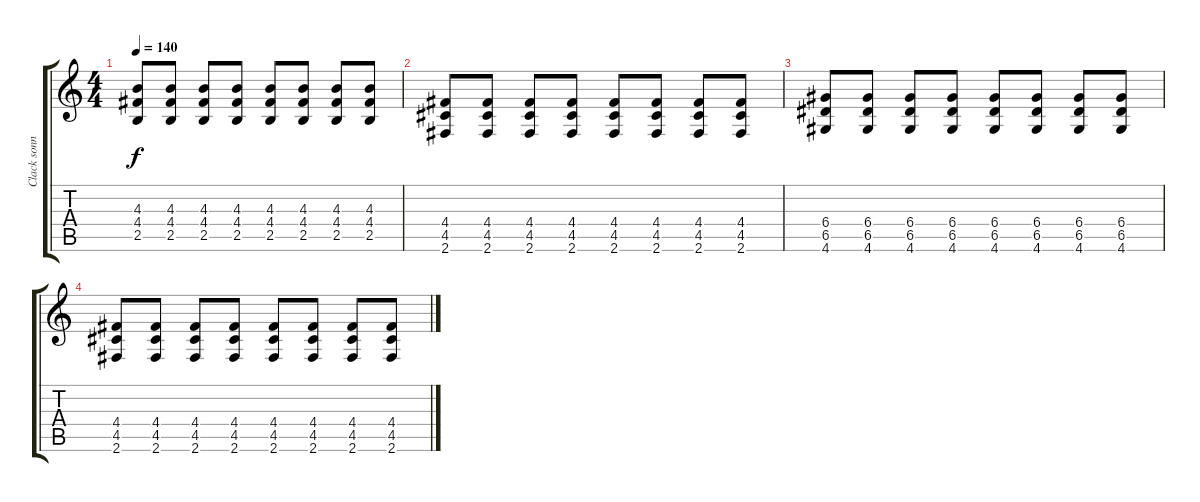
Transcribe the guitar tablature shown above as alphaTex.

\track ("Clack sonne guitare" "Clack sonn") {instrument overdrivenguitar}
\staff {score tabs}
\tuning (E4 B3 G3 D3 A2 E2) {hide}
\ts (4 4)
\tempo 140
\clef g2
\ks c
(4.3 4.4 2.5).8{dy f} (4.3 4.4 2.5).8 (4.3 4.4 2.5).8 (4.3 4.4 2.5).8 (4.3 4.4 2.5).8 (4.3 4.4 2.5).8 (4.3 4.4 2.5).8 (4.3 4.4 2.5).8 |
(4.4 4.5 2.6).8 (4.4 4.5 2.6).8 (4.4 4.5 2.6).8 (4.4 4.5 2.6).8 (4.4 4.5 2.6).8 (4.4 4.5 2.6).8 (4.4 4.5 2.6).8 (4.4 4.5 2.6).8 |
(6.4 6.5 4.6).8 (6.4 6.5 4.6).8 (6.4 6.5 4.6).8 (6.4 6.5 4.6).8 (6.4 6.5 4.6).8 (6.4 6.5 4.6).8 (6.4 6.5 4.6).8 (6.4 6.5 4.6).8 |
(4.4 4.5 2.6).8 (4.4 4.5 2.6).8 (4.4 4.5 2.6).8 (4.4 4.5 2.6).8 (4.4 4.5 2.6).8 (4.4 4.5 2.6).8 (4.4 4.5 2.6).8 (4.4 4.5 2.6).8
